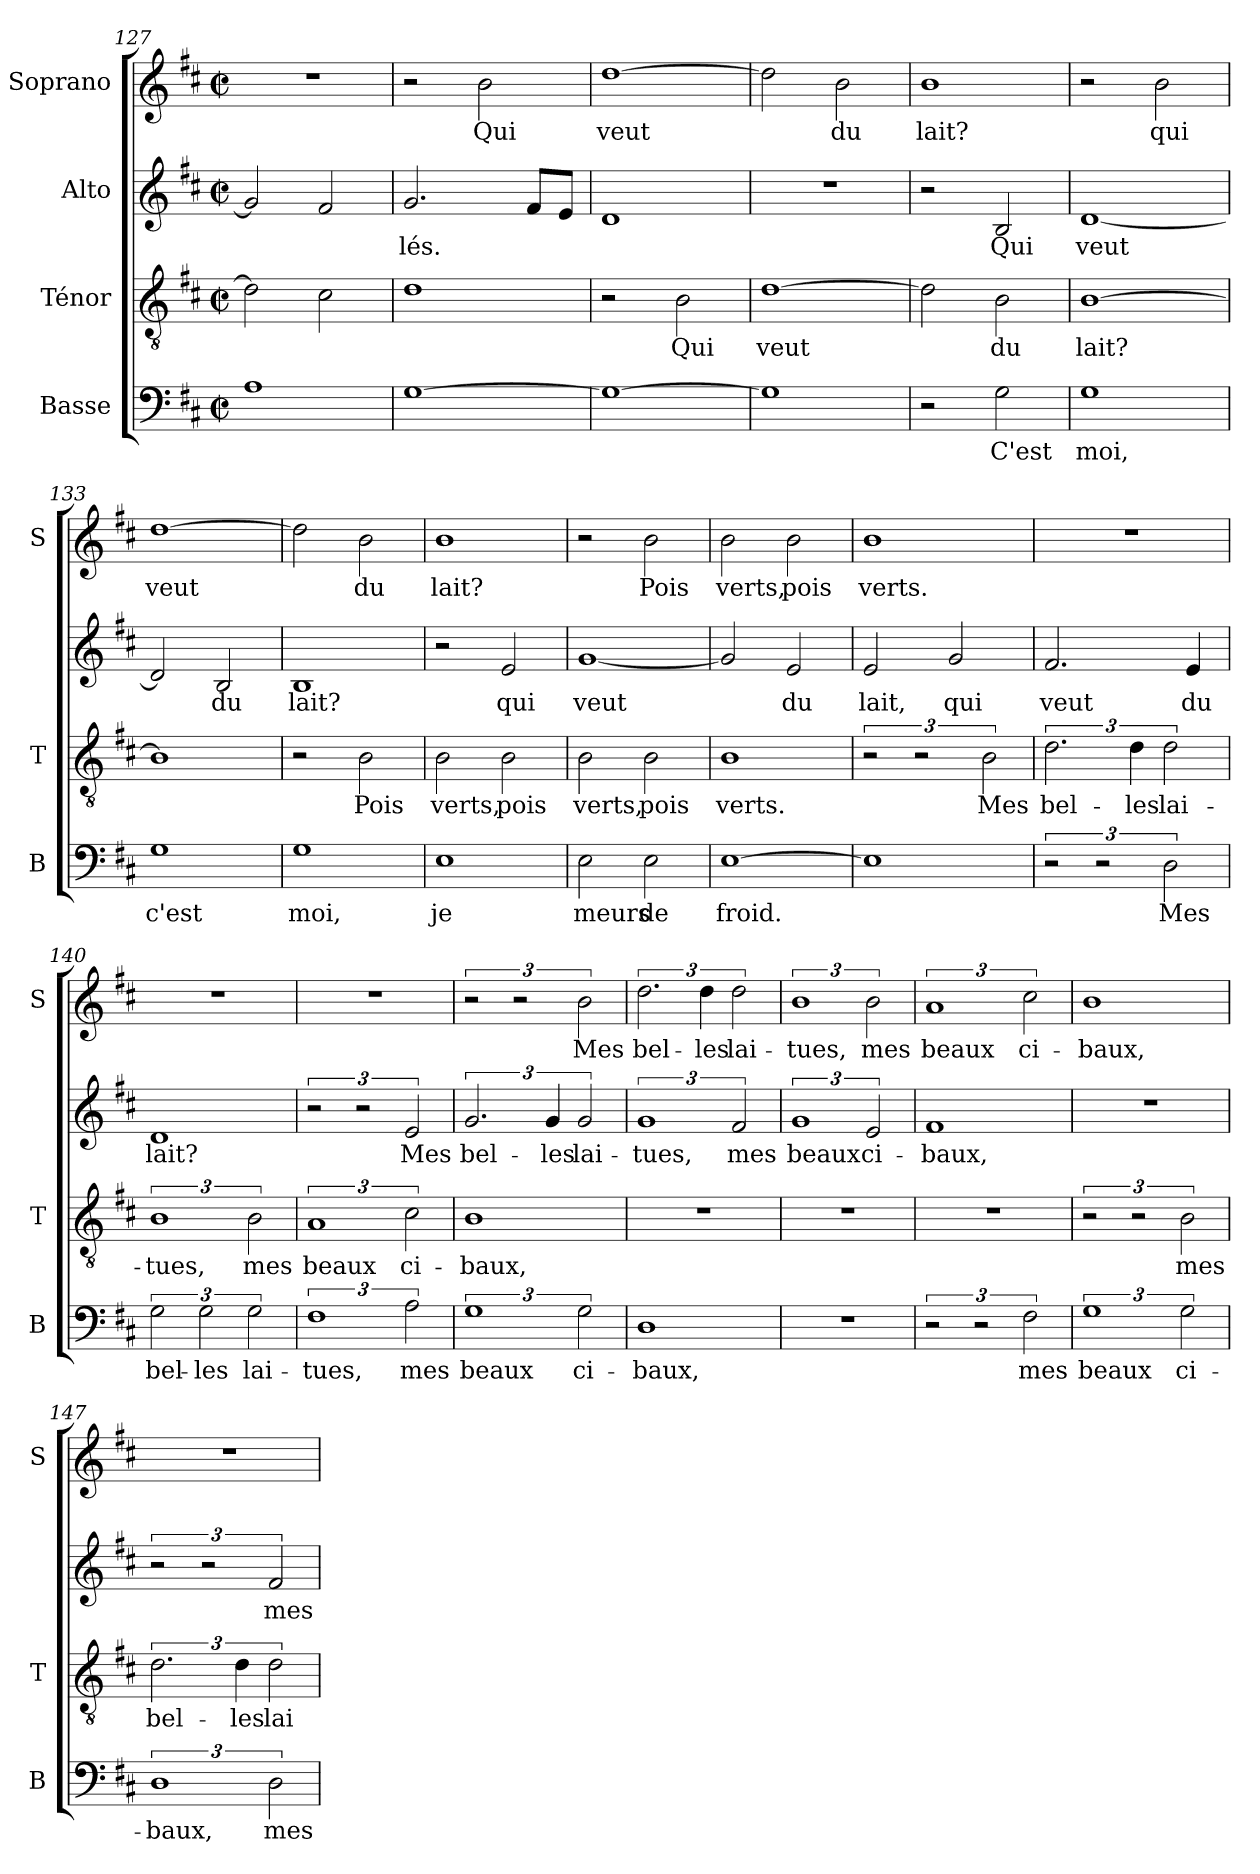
**kern	**text	**kern	**text	**kern	**text	**kern	**text
*part4	*part4	*part3	*part3	*part2	*part2	*part1	*part1
*staff4	*staff4	*staff3	*staff3	*staff2	*staff2	*staff1	*staff1
*I"Basse	*	*I"Ténor	*	*I"Alto	*	*I"Soprano	*
*I'B	*	*I'T	*	*	*	*I'S	*
*clefF4	*	*clefGv2	*	*clefG2	*	*clefG2	*
*k[f#c#]	*	*k[f#c#]	*	*k[f#c#]	*	*k[f#c#]	*
*M4/4	*	*M4/4	*	*M4/4	*	*M4/4	*
*met(c|)	*	*met(c|)	*	*met(c|)	*	*met(c|)	*
=127	=127	=127	=127	=127	=127	=127	=127
1A	.	2d\]	.	2g/]	.	1r	.
.	.	2c#\	.	2f#/	.	.	.
=128	=128	=128	=128	=128	=128	=128	=128
!	!	!	!	!	!LO:LY:b	!	!
[1G	.	1d	.	2.g/	-lés.	2r	.
!	!	!	!	!	!	!	!LO:LY:b
.	.	.	.	.	.	2b\	Qui
.	.	.	.	8f#/L	.	.	.
.	.	.	.	8e/J	.	.	.
=129	=129	=129	=129	=129	=129	=129	=129
!	!	!	!	!	!	!	!LO:LY:b
1G_	.	2r	.	1d	.	[1dd	veut
!	!	!	!LO:LY:b	!	!	!	!
.	.	2B\	Qui	.	.	.	.
=130	=130	=130	=130	=130	=130	=130	=130
!	!	!	!LO:LY:b	!	!	!	!
1G]	.	[1d	veut	1r	.	2dd\]	.
!	!	!	!	!	!	!	!LO:LY:b
.	.	.	.	.	.	2b\	du
=131	=131	=131	=131	=131	=131	=131	=131
!	!	!	!	!	!	!	!LO:LY:b
2r	.	2d\]	.	2r	.	1b	lait?
!	!LO:LY:b	!	!LO:LY:b	!	!LO:LY:b	!	!
2G\	C'est	2B\	du	2B/	Qui	.	.
=132	=132	=132	=132	=132	=132	=132	=132
!	!LO:LY:b	!	!LO:LY:b	!	!LO:LY:b	!	!
1G	moi,	[1B	lait?	[1d	veut	2r	.
!	!	!	!	!	!	!	!LO:LY:b
.	.	.	.	.	.	2b\	qui
!!LO:PB:g=z
=133	=133	=133	=133	=133	=133	=133	=133
!	!LO:LY:b	!	!	!	!	!	!LO:LY:b
1G	c'est	1B]	.	2d/]	.	[1dd	veut
!	!	!	!	!	!LO:LY:b	!	!
.	.	.	.	2B/	du	.	.
=134	=134	=134	=134	=134	=134	=134	=134
!	!LO:LY:b	!	!	!	!LO:LY:b	!	!
1G	moi,	2r	.	1B	lait?	2dd\]	.
!	!	!	!LO:LY:b	!	!	!	!LO:LY:b
.	.	2B\	Pois	.	.	2b\	du
=135	=135	=135	=135	=135	=135	=135	=135
!	!LO:LY:b	!	!LO:LY:b	!	!	!	!LO:LY:b
1E	je	2B\	verts,	2r	.	1b	lait?
!	!	!	!LO:LY:b	!	!LO:LY:b	!	!
.	.	2B\	pois	2e/	qui	.	.
=136	=136	=136	=136	=136	=136	=136	=136
!	!LO:LY:b	!	!LO:LY:b	!	!LO:LY:b	!	!
2E\	meurs	2B\	verts,	[1g	veut	2r	.
!	!LO:LY:b	!	!LO:LY:b	!	!	!	!LO:LY:b
2E\	de	2B\	pois	.	.	2b\	Pois
=137	=137	=137	=137	=137	=137	=137	=137
!	!LO:LY:b	!	!LO:LY:b	!	!	!	!LO:LY:b
[1E	froid.	1B	verts.	2g/]	.	2b\	verts,
!	!	!	!	!	!LO:LY:b	!	!LO:LY:b
.	.	.	.	2e/	du	2b\	pois
=138	=138	=138	=138	=138	=138	=138	=138
!	!	!	!	!	!LO:LY:b	!	!LO:LY:b
1E]	.	3r	.	2e/	lait,	1b	verts.
.	.	3r	.	.	.	.	.
!	!	!	!	!	!LO:LY:b	!	!
.	.	.	.	2g/	qui	.	.
!	!	!	!LO:LY:b	!	!	!	!
.	.	3B\	Mes	.	.	.	.
=139	=139	=139	=139	=139	=139	=139	=139
!	!	!	!LO:LY:b	!	!LO:LY:b	!	!
3r	.	3.d\	bel-	2.f#/	veut	1r	.
3r	.	.	.	.	.	.	.
!	!	!	!LO:LY:b	!	!	!	!
.	.	6d\	-les	.	.	.	.
!	!LO:LY:b	!	!LO:LY:b	!	!	!	!
3D\	Mes	3d\	lai-	.	.	.	.
!	!	!	!	!	!LO:LY:b	!	!
.	.	.	.	4e/	du	.	.
=140	=140	=140	=140	=140	=140	=140	=140
!	!LO:LY:b	!	!LO:LY:b	!	!LO:LY:b	!	!
3G\	bel-	3%2B	-tues,	1d	lait?	1r	.
!	!LO:LY:b	!	!	!	!	!	!
3G\	-les	.	.	.	.	.	.
!	!LO:LY:b	!	!LO:LY:b	!	!	!	!
3G\	lai-	3B\	mes	.	.	.	.
=141	=141	=141	=141	=141	=141	=141	=141
!	!LO:LY:b	!	!LO:LY:b	!	!	!	!
3%2F#	-tues,	3%2A	beaux	3r	.	1r	.
.	.	.	.	3r	.	.	.
!	!LO:LY:b	!	!LO:LY:b	!	!LO:LY:b	!	!
3A\	mes	3c#\	ci-	3e/	Mes	.	.
=142	=142	=142	=142	=142	=142	=142	=142
!	!LO:LY:b	!	!LO:LY:b	!	!LO:LY:b	!	!
3%2G	beaux	1B	-baux,	3.g/	bel-	3r	.
.	.	.	.	.	.	3r	.
!	!	!	!	!	!LO:LY:b	!	!
.	.	.	.	6g/	-les	.	.
!	!LO:LY:b	!	!	!	!LO:LY:b	!	!LO:LY:b
3G\	ci-	.	.	3g/	lai-	3b\	Mes
!!LO:LB:g=z
=143	=143	=143	=143	=143	=143	=143	=143
!	!LO:LY:b	!	!	!	!LO:LY:b	!	!LO:LY:b
1D	-baux,	1r	.	3%2g	-tues,	3.dd\	bel-
!	!	!	!	!	!	!	!LO:LY:b
.	.	.	.	.	.	6dd\	-les
!	!	!	!	!	!LO:LY:b	!	!LO:LY:b
.	.	.	.	3f#/	mes	3dd\	lai-
=144	=144	=144	=144	=144	=144	=144	=144
!	!	!	!	!	!LO:LY:b	!	!LO:LY:b
1r	.	1r	.	3%2g	beaux	3%2b	-tues,
!	!	!	!	!	!LO:LY:b	!	!LO:LY:b
.	.	.	.	3e/	ci-	3b\	mes
=145	=145	=145	=145	=145	=145	=145	=145
!	!	!	!	!	!LO:LY:b	!	!LO:LY:b
3r	.	1r	.	1f#	-baux,	3%2a	beaux
3r	.	.	.	.	.	.	.
!	!LO:LY:b	!	!	!	!	!	!LO:LY:b
3F#\	mes	.	.	.	.	3cc#\	ci-
=146	=146	=146	=146	=146	=146	=146	=146
!	!LO:LY:b	!	!	!	!	!	!LO:LY:b
3%2G	beaux	3r	.	1r	.	1b	-baux,
.	.	3r	.	.	.	.	.
!	!LO:LY:b	!	!LO:LY:b	!	!	!	!
3G\	ci-	3B\	mes	.	.	.	.
=147	=147	=147	=147	=147	=147	=147	=147
!	!LO:LY:b	!	!LO:LY:b	!	!	!	!
3%2D	-baux,	3.d\	bel-	3r	.	1r	.
.	.	.	.	3r	.	.	.
!	!	!	!LO:LY:b	!	!	!	!
.	.	6d\	-les	.	.	.	.
!	!LO:LY:b	!	!LO:LY:b	!	!LO:LY:b	!	!
3D\	mes	3d\	lai-	3f#/	mes	.	.
=	=	=	=	=	=	=	=
*-	*-	*-	*-	*-	*-	*-	*-
